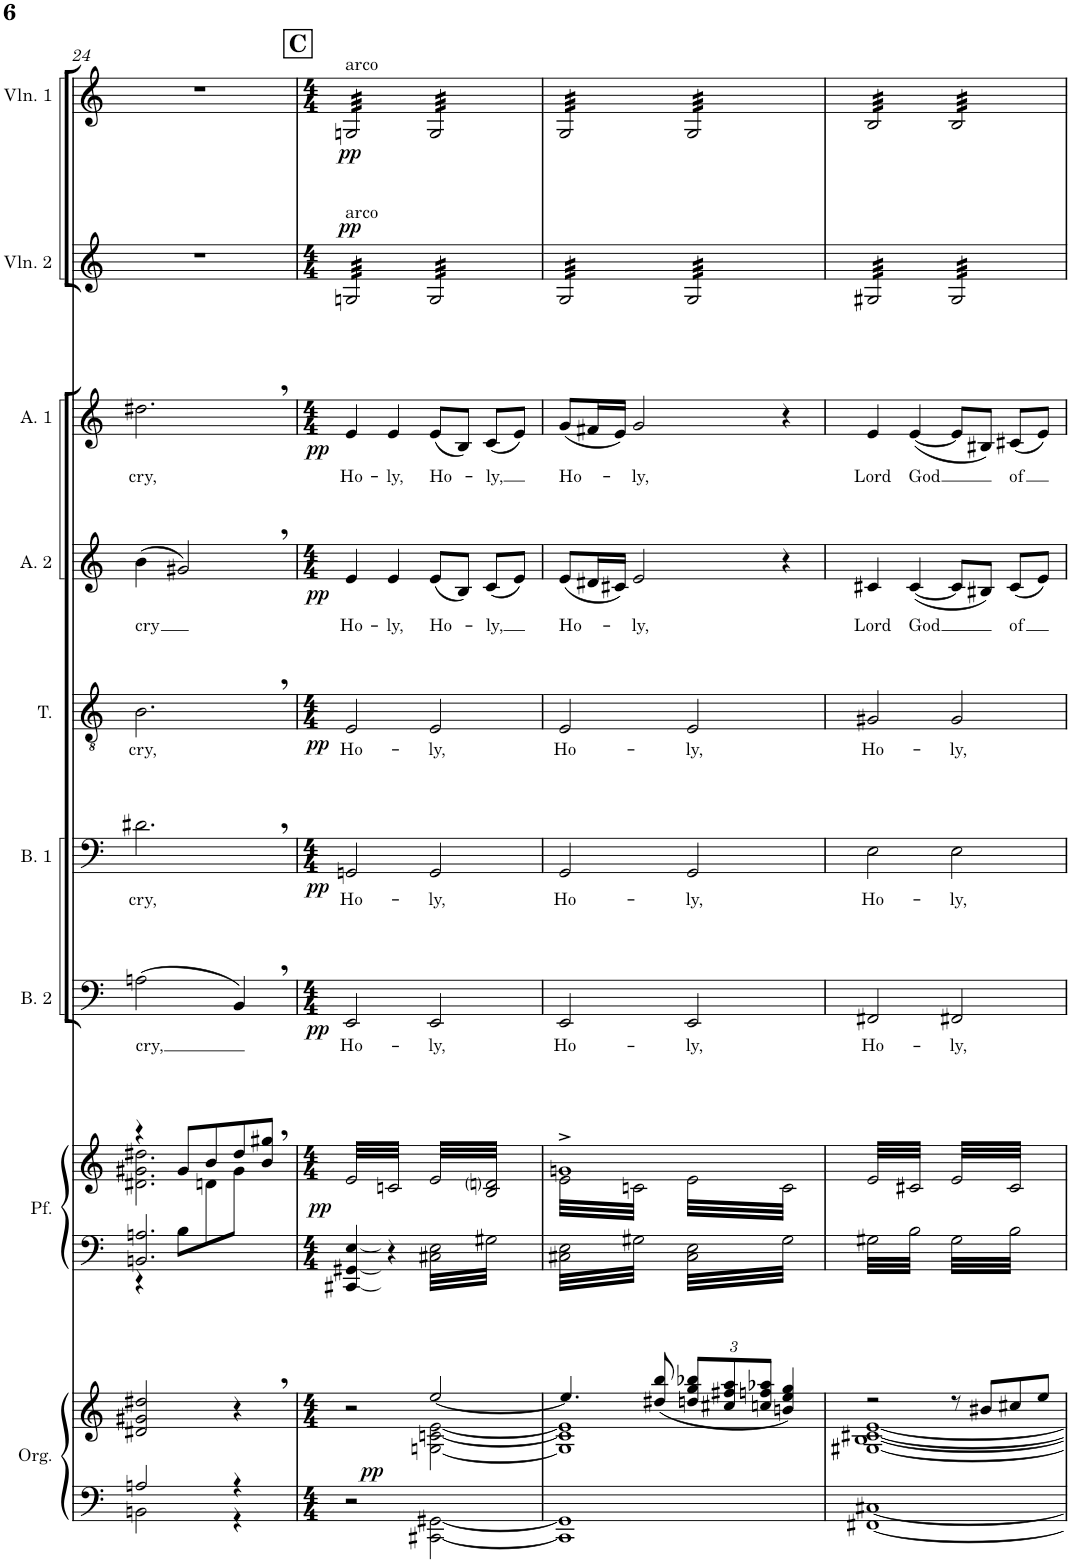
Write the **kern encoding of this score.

**kern	**kern	**dynam	**kern	**kern	**dynam	**kern	**text	**dynam	**kern	**text	**dynam	**kern	**text	**dynam	**kern	**text	**dynam	**kern	**text	**dynam	**kern	**dynam	**kern	**dynam
*part9	*part9	*part9	*part8	*part8	*part8	*part7	*part7	*part7	*part6	*part6	*part6	*part5	*part5	*part5	*part4	*part4	*part4	*part3	*part3	*part3	*part2	*part2	*part1	*part1
*staff11	*staff10	*staff10/11	*staff9	*staff8	*staff8/9	*staff7	*staff7	*staff7	*staff6	*staff6	*staff6	*staff5	*staff5	*staff5	*staff4	*staff4	*staff4	*staff3	*staff3	*staff3	*staff2	*staff2	*staff1	*staff1
*I"Organ	*	*	*I"Piano	*	*	*I"Bass 2	*	*	*I"Bass 1	*	*	*I"Tenor	*	*	*I"Alto 2	*	*	*I"Alto 1	*	*	*I"Violin 2	*	*I"Violin 1	*
*I'Org.	*	*	*	*	*	*I'B. 2	*	*	*I'B. 1	*	*	*I'T.	*	*	*I'A. 2	*	*	*I'A. 1	*	*	*I'Vln. 2	*	*I'Vln. 1	*
!!LO:PB:g=z
*clefF4	*clefG2	*	*clefF4	*clefG2	*	*clefF4	*	*	*clefF4	*	*	*clefGv2	*	*	*clefG2	*	*	*clefG2	*	*	*clefG2	*	*clefG2	*
*k[]	*k[]	*	*k[]	*k[]	*	*k[]	*	*	*k[]	*	*	*k[]	*	*	*k[]	*	*	*k[]	*	*	*k[]	*	*k[]	*
*M3/4	*M3/4	*	*M3/4	*M3/4	*	*M3/4	*	*	*M3/4	*	*	*M3/4	*	*	*M3/4	*	*	*M3/4	*	*	*M3/4	*	*M3/4	*
=24	=24	=24	=24	=24	=24	=24	=24	=24	=24	=24	=24	=24	=24	=24	=24	=24	=24	=24	=24	=24	=24	=24	=24	=24
*^	*	*	*^	*^	*	*	*	*	*	*	*	*	*	*	*	*	*	*	*	*	*	*	*	*
*	*	*	*	*	*	*	*^	*	*	*	*	*	*	*	*	*	*	*	*	*	*	*	*	*	*	*	*
!	!	!	!	!	!	!	!	!	!	!	!LO:LY:b	!	!	!LO:LY:b	!	!	!LO:LY:b	!	!	!LO:LY:b	!	!	!LO:LY:b	!	!	!	!	!
2An/	2BBn\	2d#X/ 2g#X/ 2dd#X/	.	2.BBn/ 2.An/	4r	4r	2.d#X\ 2.g#X\ 2.dd#X\	4.ryy	.	(2An\	cry,	.	2.d#X,\	cry,	.	2.B,\	cry,	.	(4b\	cry	.	2.dd#X,\	cry,	.	2.r	.	2.r	.
.	.	.	.	.	8B\L	8g#/L	.	.	.	.	.	.	.	.	.	.	.	.	2g#X,/)	.	.	.	.	.	.	.	.	.
.	.	.	.	.	4.ryy	8b/	.	8dn\	.	.	.	.	.	.	.	.	.	.	.	.	.	.	.	.	.	.	.	.
4r	4r	4r	.	.	.	8dd#/	.	8g#\J	.	4BB,/)	.	.	.	.	.	.	.	.	.	.	.	.	.	.	.	.	.	.
.	.	.	.	.	.	8b/, 8gg#X/,J	.	8ryy	.	.	.	.	.	.	.	.	.	.	.	.	.	.	.	.	.	.	.	.
*	*	*	*	*v	*v	*	*	*	*	*	*	*	*	*	*	*	*	*	*	*	*	*	*	*	*	*	*	*
*	*	*	*	*	*v	*v	*v	*	*	*	*	*	*	*	*	*	*	*	*	*	*	*	*	*	*	*	*
!!LO:REH:place=s1:a:B:cj:fs=14:t=C
=25	=25	=25	=25	=25	=25	=25	=25	=25	=25	=25	=25	=25	=25	=25	=25	=25	=25	=25	=25	=25	=25	=25	=25	=25	=25
*M4/4	*	*M4/4	*	*M4/4	*M4/4	*	*M4/4	*	*	*M4/4	*	*	*M4/4	*	*	*M4/4	*	*	*M4/4	*	*	*M4/4	*	*M4/4	*
*	*	*^	*	*	*^	*	*	*	*	*	*	*	*	*	*	*	*	*	*	*	*	*	*	*	*
*	*	*	*	*	*	*	*^	*	*	*	*	*	*	*	*	*	*	*	*	*	*	*	*	*	*	*	*
!	!	!	!	!	!	!	!	!	!	!	!	!	!	!	!	!	!	!	!	!	!	!	!	!	!	!	!LO:TX:a:t=arco	!
!	!	!	!	!	!	!	!	!	!	!	!	!	!	!	!	!	!	!	!	!	!	!	!	!	!LO:TX:a:t=arco	!	!	!
!	!	!	!	!	!	!	!	!	!LO:DY:b	!	!LO:LY:b	!LO:DY:b	!	!LO:LY:b	!LO:DY:b	!	!LO:LY:b	!LO:DY:b	!	!LO:LY:b	!LO:DY:b	!	!LO:LY:b	!LO:DY:b	!	!LO:DY:a	!	!LO:DY:b
*	*	*	*	*	*	*v	*v	*v	*	*	*	*	*	*	*	*	*	*	*	*	*	*	*	*	*	*	*	*
*	*	*	*	*	*	*tremolo	*	*	*	*	*	*	*	*	*	*	*	*	*	*	*	*	*	*	*	*
*	*	*	*	*	*	*	*	*	*	*	*	*	*	*	*	*	*	*	*	*	*	*	*tremolo	*	*	*
*	*	*	*	*	*	*	*	*	*	*	*	*	*	*	*	*	*	*	*	*	*	*	*	*	*tremolo	*
2r	2ryy	2r	2ryy	.	4CC#X/ 4GG#X/ 4E/	64e/LLLL	pp	2EE/	Ho-	pp	2GGn/	Ho-	pp	2E/	Ho-	pp	4e/	Ho-	pp	4e/	Ho-	pp	32Gn/LLL	pp	32Gn/LLL	pp
.	.	.	.	.	.	64cn/	.	.	.	.	.	.	.	.	.	.	.	.	.	.	.	.	.	.	.	.
.	.	.	.	.	.	64e/	.	.	.	.	.	.	.	.	.	.	.	.	.	.	.	.	32Gn/	.	32Gn/	.
.	.	.	.	.	.	64cn/	.	.	.	.	.	.	.	.	.	.	.	.	.	.	.	.	.	.	.	.
.	.	.	.	.	.	64e/	.	.	.	.	.	.	.	.	.	.	.	.	.	.	.	.	32Gn/	.	32Gn/	.
.	.	.	.	.	.	64cn/	.	.	.	.	.	.	.	.	.	.	.	.	.	.	.	.	.	.	.	.
.	.	.	.	.	.	64e/	.	.	.	.	.	.	.	.	.	.	.	.	.	.	.	.	32Gn/	.	32Gn/	.
.	.	.	.	.	.	64cn/	.	.	.	.	.	.	.	.	.	.	.	.	.	.	.	.	.	.	.	.
.	.	.	.	.	.	64e/	.	.	.	.	.	.	.	.	.	.	.	.	.	.	.	.	32Gn/	.	32Gn/	.
.	.	.	.	.	.	64cn/	.	.	.	.	.	.	.	.	.	.	.	.	.	.	.	.	.	.	.	.
.	.	.	.	.	.	64e/	.	.	.	.	.	.	.	.	.	.	.	.	.	.	.	.	32Gn/	.	32Gn/	.
.	.	.	.	.	.	64cn/	.	.	.	.	.	.	.	.	.	.	.	.	.	.	.	.	.	.	.	.
.	.	.	.	.	.	64e/	.	.	.	.	.	.	.	.	.	.	.	.	.	.	.	.	32Gn/	.	32Gn/	.
.	.	.	.	.	.	64cn/	.	.	.	.	.	.	.	.	.	.	.	.	.	.	.	.	.	.	.	.
.	.	.	.	.	.	64e/	.	.	.	.	.	.	.	.	.	.	.	.	.	.	.	.	32Gn/	.	32Gn/	.
.	.	.	.	.	.	64cn/	.	.	.	.	.	.	.	.	.	.	.	.	.	.	.	.	.	.	.	.
!	!	!	!	!	!	!	!	!	!	!	!	!	!	!	!	!	!	!LO:LY:b	!	!	!LO:LY:b	!	!	!	!	!
.	.	.	.	.	4r	64e/	.	.	.	.	.	.	.	.	.	.	4e/	-ly,	.	4e/	-ly,	.	32Gn/	.	32Gn/	.
.	.	.	.	.	.	64cn/	.	.	.	.	.	.	.	.	.	.	.	.	.	.	.	.	.	.	.	.
.	.	.	.	.	.	64e/	.	.	.	.	.	.	.	.	.	.	.	.	.	.	.	.	32Gn/	.	32Gn/	.
.	.	.	.	.	.	64cn/	.	.	.	.	.	.	.	.	.	.	.	.	.	.	.	.	.	.	.	.
.	.	.	.	.	.	64e/	.	.	.	.	.	.	.	.	.	.	.	.	.	.	.	.	32Gn/	.	32Gn/	.
.	.	.	.	.	.	64cn/	.	.	.	.	.	.	.	.	.	.	.	.	.	.	.	.	.	.	.	.
.	.	.	.	.	.	64e/	.	.	.	.	.	.	.	.	.	.	.	.	.	.	.	.	32Gn/	.	32Gn/	.
.	.	.	.	.	.	64cn/	.	.	.	.	.	.	.	.	.	.	.	.	.	.	.	.	.	.	.	.
.	.	.	.	.	.	64e/	.	.	.	.	.	.	.	.	.	.	.	.	.	.	.	.	32Gn/	.	32Gn/	.
.	.	.	.	.	.	64cn/	.	.	.	.	.	.	.	.	.	.	.	.	.	.	.	.	.	.	.	.
.	.	.	.	.	.	64e/	.	.	.	.	.	.	.	.	.	.	.	.	.	.	.	.	32Gn/	.	32Gn/	.
.	.	.	.	.	.	64cn/	.	.	.	.	.	.	.	.	.	.	.	.	.	.	.	.	.	.	.	.
.	.	.	.	.	.	64e/	.	.	.	.	.	.	.	.	.	.	.	.	.	.	.	.	32Gn/	.	32Gn/	.
.	.	.	.	.	.	64cn/	.	.	.	.	.	.	.	.	.	.	.	.	.	.	.	.	.	.	.	.
.	.	.	.	.	.	64e/	.	.	.	.	.	.	.	.	.	.	.	.	.	.	.	.	32Gn/JJJ	.	32Gn/JJJ	.
.	.	.	.	.	.	64cn/JJJJ	.	.	.	.	.	.	.	.	.	.	.	.	.	.	.	.	.	.	.	.
!	!	!	!	!LO:DY:b	!	!	!	!	!LO:LY:b	!	!	!LO:LY:b	!	!	!LO:LY:b	!	!	!LO:LY:b	!	!	!LO:LY:b	!	!	!	!	!
2ryy	[2CC#X\ [2GG#X\	[2ee/	[2Gn\ [2cn\ [2e\	pp	6.C#X\ 6.E\	64e/LLLL	.	2EE/	-ly,	.	2GG/	-ly,	.	2E/	-ly,	.	(8e/L	Ho-	.	(8e/L	Ho-	.	32G/LLL	.	32G/LLL	.
.	.	.	.	.	.	64B/ 64dni/	.	.	.	.	.	.	.	.	.	.	.	.	.	.	.	.	.	.	.	.
.	.	.	.	.	.	64e/	.	.	.	.	.	.	.	.	.	.	.	.	.	.	.	.	32G/	.	32G/	.
.	.	.	.	.	.	64B/ 64dni/	.	.	.	.	.	.	.	.	.	.	.	.	.	.	.	.	.	.	.	.
.	.	.	.	.	.	64e/	.	.	.	.	.	.	.	.	.	.	.	.	.	.	.	.	32G/	.	32G/	.
.	.	.	.	.	.	64B/ 64dni/	.	.	.	.	.	.	.	.	.	.	.	.	.	.	.	.	.	.	.	.
.	.	.	.	.	.	64e/	.	.	.	.	.	.	.	.	.	.	.	.	.	.	.	.	32G/	.	32G/	.
.	.	.	.	.	.	64B/ 64dni/	.	.	.	.	.	.	.	.	.	.	.	.	.	.	.	.	.	.	.	.
.	.	.	.	.	.	64e/	.	.	.	.	.	.	.	.	.	.	8B/J)	.	.	8B/J)	.	.	32G/	.	32G/	.
.	.	.	.	.	.	64B/ 64dni/	.	.	.	.	.	.	.	.	.	.	.	.	.	.	.	.	.	.	.	.
.	.	.	.	.	.	64e/	.	.	.	.	.	.	.	.	.	.	.	.	.	.	.	.	32G/	.	32G/	.
.	.	.	.	.	.	64B/ 64dni/	.	.	.	.	.	.	.	.	.	.	.	.	.	.	.	.	.	.	.	.
.	.	.	.	.	.	64e/	.	.	.	.	.	.	.	.	.	.	.	.	.	.	.	.	32G/	.	32G/	.
.	.	.	.	.	.	64B/ 64dni/	.	.	.	.	.	.	.	.	.	.	.	.	.	.	.	.	.	.	.	.
.	.	.	.	.	.	64e/	.	.	.	.	.	.	.	.	.	.	.	.	.	.	.	.	32G/	.	32G/	.
.	.	.	.	.	.	64B/ 64dni/	.	.	.	.	.	.	.	.	.	.	.	.	.	.	.	.	.	.	.	.
!	!	!	!	!	!	!	!	!	!	!	!	!	!	!	!	!	!	!LO:LY:b	!	!	!LO:LY:b	!	!	!	!	!
.	.	.	.	.	6.G#X\	64e/	.	.	.	.	.	.	.	.	.	.	(8c/L	-ly,	.	(8c/L	-ly,	.	32G/	.	32G/	.
.	.	.	.	.	.	64B/ 64dni/	.	.	.	.	.	.	.	.	.	.	.	.	.	.	.	.	.	.	.	.
.	.	.	.	.	.	64e/	.	.	.	.	.	.	.	.	.	.	.	.	.	.	.	.	32G/	.	32G/	.
.	.	.	.	.	.	64B/ 64dni/	.	.	.	.	.	.	.	.	.	.	.	.	.	.	.	.	.	.	.	.
.	.	.	.	.	.	64e/	.	.	.	.	.	.	.	.	.	.	.	.	.	.	.	.	32G/	.	32G/	.
.	.	.	.	.	.	64B/ 64dni/	.	.	.	.	.	.	.	.	.	.	.	.	.	.	.	.	.	.	.	.
.	.	.	.	.	.	64e/	.	.	.	.	.	.	.	.	.	.	.	.	.	.	.	.	32G/	.	32G/	.
.	.	.	.	.	.	64B/ 64dni/	.	.	.	.	.	.	.	.	.	.	.	.	.	.	.	.	.	.	.	.
.	.	.	.	.	.	64e/	.	.	.	.	.	.	.	.	.	.	8e/J)	.	.	8e/J)	.	.	32G/	.	32G/	.
.	.	.	.	.	.	64B/ 64dni/	.	.	.	.	.	.	.	.	.	.	.	.	.	.	.	.	.	.	.	.
.	.	.	.	.	.	64e/	.	.	.	.	.	.	.	.	.	.	.	.	.	.	.	.	32G/	.	32G/	.
.	.	.	.	.	.	64B/ 64dni/	.	.	.	.	.	.	.	.	.	.	.	.	.	.	.	.	.	.	.	.
.	.	.	.	.	.	64e/	.	.	.	.	.	.	.	.	.	.	.	.	.	.	.	.	32G/	.	32G/	.
.	.	.	.	.	.	64B/ 64dni/	.	.	.	.	.	.	.	.	.	.	.	.	.	.	.	.	.	.	.	.
.	.	.	.	.	.	64e/	.	.	.	.	.	.	.	.	.	.	.	.	.	.	.	.	32G/JJJ	.	32G/JJJ	.
.	.	.	.	.	.	64B/ 64dni/JJJJ	.	.	.	.	.	.	.	.	.	.	.	.	.	.	.	.	.	.	.	.
*v	*v	*	*	*	*	*	*	*	*	*	*	*	*	*	*	*	*	*	*	*	*	*	*	*	*	*
=26	=26	=26	=26	=26	=26	=26	=26	=26	=26	=26	=26	=26	=26	=26	=26	=26	=26	=26	=26	=26	=26	=26	=26	=26	=26
*	*	*	*	*	*^	*	*	*	*	*	*	*	*	*	*	*	*	*	*	*	*	*	*	*	*
!	!	!	!	!	!	!	!	!	!LO:LY:b	!	!	!LO:LY:b	!	!	!LO:LY:b	!	!	!LO:LY:b	!	!	!LO:LY:b	!	!	!	!	!
1CC#] 1GG#]	4.ee/]	1G] 1c] 1e]	.	6.C#X\ 6.E\	1gn^	64e\LLLL	.	2EE/	Ho-	.	2GG/	Ho-	.	2E/	Ho-	.	(8e/L	Ho-	.	(8g/L	Ho-	.	32G/LLL	.	32G/LLL	.
.	.	.	.	.	.	64cn\	.	.	.	.	.	.	.	.	.	.	.	.	.	.	.	.	.	.	.	.
.	.	.	.	.	.	64e\	.	.	.	.	.	.	.	.	.	.	.	.	.	.	.	.	32G/	.	32G/	.
.	.	.	.	.	.	64cn\	.	.	.	.	.	.	.	.	.	.	.	.	.	.	.	.	.	.	.	.
.	.	.	.	.	.	64e\	.	.	.	.	.	.	.	.	.	.	.	.	.	.	.	.	32G/	.	32G/	.
.	.	.	.	.	.	64cn\	.	.	.	.	.	.	.	.	.	.	.	.	.	.	.	.	.	.	.	.
.	.	.	.	.	.	64e\	.	.	.	.	.	.	.	.	.	.	.	.	.	.	.	.	32G/	.	32G/	.
.	.	.	.	.	.	64cn\	.	.	.	.	.	.	.	.	.	.	.	.	.	.	.	.	.	.	.	.
.	.	.	.	.	.	64e\	.	.	.	.	.	.	.	.	.	.	16d#X/L	.	.	16f#X/L	.	.	32G/	.	32G/	.
.	.	.	.	.	.	64cn\	.	.	.	.	.	.	.	.	.	.	.	.	.	.	.	.	.	.	.	.
.	.	.	.	.	.	64e\	.	.	.	.	.	.	.	.	.	.	.	.	.	.	.	.	32G/	.	32G/	.
.	.	.	.	.	.	64cn\	.	.	.	.	.	.	.	.	.	.	.	.	.	.	.	.	.	.	.	.
.	.	.	.	.	.	64e\	.	.	.	.	.	.	.	.	.	.	16c#X/JJ)	.	.	16e/JJ)	.	.	32G/	.	32G/	.
.	.	.	.	.	.	64cn\	.	.	.	.	.	.	.	.	.	.	.	.	.	.	.	.	.	.	.	.
.	.	.	.	.	.	64e\	.	.	.	.	.	.	.	.	.	.	.	.	.	.	.	.	32G/	.	32G/	.
.	.	.	.	.	.	64cn\	.	.	.	.	.	.	.	.	.	.	.	.	.	.	.	.	.	.	.	.
!	!	!	!	!	!	!	!	!	!	!	!	!	!	!	!	!	!	!LO:LY:b	!	!	!LO:LY:b	!	!	!	!	!
.	.	.	.	6.G#X\	.	64e\	.	.	.	.	.	.	.	.	.	.	2e/	-ly,	.	2g/	-ly,	.	32G/	.	32G/	.
.	.	.	.	.	.	64cn\	.	.	.	.	.	.	.	.	.	.	.	.	.	.	.	.	.	.	.	.
.	.	.	.	.	.	64e\	.	.	.	.	.	.	.	.	.	.	.	.	.	.	.	.	32G/	.	32G/	.
.	.	.	.	.	.	64cn\	.	.	.	.	.	.	.	.	.	.	.	.	.	.	.	.	.	.	.	.
.	.	.	.	.	.	64e\	.	.	.	.	.	.	.	.	.	.	.	.	.	.	.	.	32G/	.	32G/	.
.	.	.	.	.	.	64cn\	.	.	.	.	.	.	.	.	.	.	.	.	.	.	.	.	.	.	.	.
.	.	.	.	.	.	64e\	.	.	.	.	.	.	.	.	.	.	.	.	.	.	.	.	32G/	.	32G/	.
.	.	.	.	.	.	64cn\	.	.	.	.	.	.	.	.	.	.	.	.	.	.	.	.	.	.	.	.
.	(<8dd#X/ 8bb/	.	.	.	.	64e\	.	.	.	.	.	.	.	.	.	.	.	.	.	.	.	.	32G/	.	32G/	.
.	.	.	.	.	.	64cn\	.	.	.	.	.	.	.	.	.	.	.	.	.	.	.	.	.	.	.	.
.	.	.	.	.	.	64e\	.	.	.	.	.	.	.	.	.	.	.	.	.	.	.	.	32G/	.	32G/	.
.	.	.	.	.	.	64cn\	.	.	.	.	.	.	.	.	.	.	.	.	.	.	.	.	.	.	.	.
.	.	.	.	.	.	64e\	.	.	.	.	.	.	.	.	.	.	.	.	.	.	.	.	32G/	.	32G/	.
.	.	.	.	.	.	64cn\	.	.	.	.	.	.	.	.	.	.	.	.	.	.	.	.	.	.	.	.
.	.	.	.	.	.	64e\	.	.	.	.	.	.	.	.	.	.	.	.	.	.	.	.	32G/JJJ	.	32G/JJJ	.
.	.	.	.	.	.	64cn\JJJJ	.	.	.	.	.	.	.	.	.	.	.	.	.	.	.	.	.	.	.	.
*	*Xbrackettup	*	*	*	*	*	*	*	*	*	*	*	*	*	*	*	*	*	*	*	*	*	*	*	*	*
!	!	!	!	!	!	!	!	!	!LO:LY:b	!	!	!LO:LY:b	!	!	!LO:LY:b	!	!	!	!	!	!	!	!	!	!	!
.	12ddn/ 12gg/ 12bb-X/L	.	.	6.C#\ 6.E\	.	64e\LLLL	.	2EE/	-ly,	.	2GG/	-ly,	.	2E/	-ly,	.	.	.	.	.	.	.	32G/LLL	.	32G/LLL	.
.	.	.	.	.	.	64c\	.	.	.	.	.	.	.	.	.	.	.	.	.	.	.	.	.	.	.	.
.	.	.	.	.	.	64e\	.	.	.	.	.	.	.	.	.	.	.	.	.	.	.	.	32G/	.	32G/	.
.	.	.	.	.	.	64c\	.	.	.	.	.	.	.	.	.	.	.	.	.	.	.	.	.	.	.	.
.	.	.	.	.	.	64e\	.	.	.	.	.	.	.	.	.	.	.	.	.	.	.	.	32G/	.	32G/	.
.	.	.	.	.	.	64c\	.	.	.	.	.	.	.	.	.	.	.	.	.	.	.	.	.	.	.	.
.	12cc#X/ 12ff#X/ 12aa/	.	.	.	.	.	.	.	.	.	.	.	.	.	.	.	.	.	.	.	.	.	.	.	.	.
.	.	.	.	.	.	64e\	.	.	.	.	.	.	.	.	.	.	.	.	.	.	.	.	32G/	.	32G/	.
.	.	.	.	.	.	64c\	.	.	.	.	.	.	.	.	.	.	.	.	.	.	.	.	.	.	.	.
.	.	.	.	.	.	64e\	.	.	.	.	.	.	.	.	.	.	.	.	.	.	.	.	32G/	.	32G/	.
.	.	.	.	.	.	64c\	.	.	.	.	.	.	.	.	.	.	.	.	.	.	.	.	.	.	.	.
.	.	.	.	.	.	64e\	.	.	.	.	.	.	.	.	.	.	.	.	.	.	.	.	32G/	.	32G/	.
.	12ccn/ 12ffn/ 12aa-X/J	.	.	.	.	.	.	.	.	.	.	.	.	.	.	.	.	.	.	.	.	.	.	.	.	.
.	.	.	.	.	.	64c\	.	.	.	.	.	.	.	.	.	.	.	.	.	.	.	.	.	.	.	.
.	.	.	.	.	.	64e\	.	.	.	.	.	.	.	.	.	.	.	.	.	.	.	.	32G/	.	32G/	.
.	.	.	.	.	.	64c\	.	.	.	.	.	.	.	.	.	.	.	.	.	.	.	.	.	.	.	.
.	.	.	.	.	.	64e\	.	.	.	.	.	.	.	.	.	.	.	.	.	.	.	.	32G/	.	32G/	.
.	.	.	.	.	.	64c\	.	.	.	.	.	.	.	.	.	.	.	.	.	.	.	.	.	.	.	.
.	4bn/ 4ee/ 4gg/)	.	.	6.G#\	.	64e\	.	.	.	.	.	.	.	.	.	.	4r	.	.	4r	.	.	32G/	.	32G/	.
.	.	.	.	.	.	64c\	.	.	.	.	.	.	.	.	.	.	.	.	.	.	.	.	.	.	.	.
.	.	.	.	.	.	64e\	.	.	.	.	.	.	.	.	.	.	.	.	.	.	.	.	32G/	.	32G/	.
.	.	.	.	.	.	64c\	.	.	.	.	.	.	.	.	.	.	.	.	.	.	.	.	.	.	.	.
.	.	.	.	.	.	64e\	.	.	.	.	.	.	.	.	.	.	.	.	.	.	.	.	32G/	.	32G/	.
.	.	.	.	.	.	64c\	.	.	.	.	.	.	.	.	.	.	.	.	.	.	.	.	.	.	.	.
.	.	.	.	.	.	64e\	.	.	.	.	.	.	.	.	.	.	.	.	.	.	.	.	32G/	.	32G/	.
.	.	.	.	.	.	64c\	.	.	.	.	.	.	.	.	.	.	.	.	.	.	.	.	.	.	.	.
.	.	.	.	.	.	64e\	.	.	.	.	.	.	.	.	.	.	.	.	.	.	.	.	32G/	.	32G/	.
.	.	.	.	.	.	64c\	.	.	.	.	.	.	.	.	.	.	.	.	.	.	.	.	.	.	.	.
.	.	.	.	.	.	64e\	.	.	.	.	.	.	.	.	.	.	.	.	.	.	.	.	32G/	.	32G/	.
.	.	.	.	.	.	64c\	.	.	.	.	.	.	.	.	.	.	.	.	.	.	.	.	.	.	.	.
.	.	.	.	.	.	64e\	.	.	.	.	.	.	.	.	.	.	.	.	.	.	.	.	32G/	.	32G/	.
.	.	.	.	.	.	64c\	.	.	.	.	.	.	.	.	.	.	.	.	.	.	.	.	.	.	.	.
.	.	.	.	.	.	64e\	.	.	.	.	.	.	.	.	.	.	.	.	.	.	.	.	32G/JJJ	.	32G/JJJ	.
.	.	.	.	.	.	64c\JJJJ	.	.	.	.	.	.	.	.	.	.	.	.	.	.	.	.	.	.	.	.
=27	=27	=27	=27	=27	=27	=27	=27	=27	=27	=27	=27	=27	=27	=27	=27	=27	=27	=27	=27	=27	=27	=27	=27	=27	=27	=27
*^	*	*	*	*	*	*	*	*	*	*	*	*	*	*	*	*	*	*	*	*	*	*	*	*	*	*
!	!	!	!	!	!	!	!	!	!	!LO:LY:b	!	!	!LO:LY:b	!	!	!LO:LY:b	!	!	!LO:LY:b	!	!	!LO:LY:b	!	!	!	!	!
*	*	*	*	*	*	*v	*v	*	*	*	*	*	*	*	*	*	*	*	*	*	*	*	*	*	*	*	*
[<1C#X	[1FF#X	2r	[1G#X [1B [1c#X [1e	.	6.G#X\	64e/LLLL	.	2FF#X/	Ho-	.	2E\	Ho-	.	2G#X/	Ho-	.	4c#X/	Lord	.	4e/	Lord	.	32G#X/LLL	.	32B/LLL	.
.	.	.	.	.	.	64c#X/	.	.	.	.	.	.	.	.	.	.	.	.	.	.	.	.	.	.	.	.
.	.	.	.	.	.	64e/	.	.	.	.	.	.	.	.	.	.	.	.	.	.	.	.	32G#X/	.	32B/	.
.	.	.	.	.	.	64c#X/	.	.	.	.	.	.	.	.	.	.	.	.	.	.	.	.	.	.	.	.
.	.	.	.	.	.	64e/	.	.	.	.	.	.	.	.	.	.	.	.	.	.	.	.	32G#X/	.	32B/	.
.	.	.	.	.	.	64c#X/	.	.	.	.	.	.	.	.	.	.	.	.	.	.	.	.	.	.	.	.
.	.	.	.	.	.	64e/	.	.	.	.	.	.	.	.	.	.	.	.	.	.	.	.	32G#X/	.	32B/	.
.	.	.	.	.	.	64c#X/	.	.	.	.	.	.	.	.	.	.	.	.	.	.	.	.	.	.	.	.
.	.	.	.	.	.	64e/	.	.	.	.	.	.	.	.	.	.	.	.	.	.	.	.	32G#X/	.	32B/	.
.	.	.	.	.	.	64c#X/	.	.	.	.	.	.	.	.	.	.	.	.	.	.	.	.	.	.	.	.
.	.	.	.	.	.	64e/	.	.	.	.	.	.	.	.	.	.	.	.	.	.	.	.	32G#X/	.	32B/	.
.	.	.	.	.	.	64c#X/	.	.	.	.	.	.	.	.	.	.	.	.	.	.	.	.	.	.	.	.
.	.	.	.	.	.	64e/	.	.	.	.	.	.	.	.	.	.	.	.	.	.	.	.	32G#X/	.	32B/	.
.	.	.	.	.	.	64c#X/	.	.	.	.	.	.	.	.	.	.	.	.	.	.	.	.	.	.	.	.
.	.	.	.	.	.	64e/	.	.	.	.	.	.	.	.	.	.	.	.	.	.	.	.	32G#X/	.	32B/	.
.	.	.	.	.	.	64c#X/	.	.	.	.	.	.	.	.	.	.	.	.	.	.	.	.	.	.	.	.
!	!	!	!	!	!	!	!	!	!	!	!	!	!	!	!	!	!	!LO:LY:b	!	!	!LO:LY:b	!	!	!	!	!
.	.	.	.	.	6.B\	64e/	.	.	.	.	.	.	.	.	.	.	([4c#/	God	.	([4e/	God	.	32G#X/	.	32B/	.
.	.	.	.	.	.	64c#X/	.	.	.	.	.	.	.	.	.	.	.	.	.	.	.	.	.	.	.	.
.	.	.	.	.	.	64e/	.	.	.	.	.	.	.	.	.	.	.	.	.	.	.	.	32G#X/	.	32B/	.
.	.	.	.	.	.	64c#X/	.	.	.	.	.	.	.	.	.	.	.	.	.	.	.	.	.	.	.	.
.	.	.	.	.	.	64e/	.	.	.	.	.	.	.	.	.	.	.	.	.	.	.	.	32G#X/	.	32B/	.
.	.	.	.	.	.	64c#X/	.	.	.	.	.	.	.	.	.	.	.	.	.	.	.	.	.	.	.	.
.	.	.	.	.	.	64e/	.	.	.	.	.	.	.	.	.	.	.	.	.	.	.	.	32G#X/	.	32B/	.
.	.	.	.	.	.	64c#X/	.	.	.	.	.	.	.	.	.	.	.	.	.	.	.	.	.	.	.	.
.	.	.	.	.	.	64e/	.	.	.	.	.	.	.	.	.	.	.	.	.	.	.	.	32G#X/	.	32B/	.
.	.	.	.	.	.	64c#X/	.	.	.	.	.	.	.	.	.	.	.	.	.	.	.	.	.	.	.	.
.	.	.	.	.	.	64e/	.	.	.	.	.	.	.	.	.	.	.	.	.	.	.	.	32G#X/	.	32B/	.
.	.	.	.	.	.	64c#X/	.	.	.	.	.	.	.	.	.	.	.	.	.	.	.	.	.	.	.	.
.	.	.	.	.	.	64e/	.	.	.	.	.	.	.	.	.	.	.	.	.	.	.	.	32G#X/	.	32B/	.
.	.	.	.	.	.	64c#X/	.	.	.	.	.	.	.	.	.	.	.	.	.	.	.	.	.	.	.	.
.	.	.	.	.	.	64e/	.	.	.	.	.	.	.	.	.	.	.	.	.	.	.	.	32G#X/JJJ	.	32B/JJJ	.
.	.	.	.	.	.	64c#X/JJJJ	.	.	.	.	.	.	.	.	.	.	.	.	.	.	.	.	.	.	.	.
!	!	!	!	!	!	!	!	!	!LO:LY:b	!	!	!LO:LY:b	!	!	!LO:LY:b	!	!	!	!	!	!	!	!	!	!	!
.	.	8r	.	.	6.G#\	64e/LLLL	.	2FF#X/	-ly,	.	2E\	-ly,	.	2G#/	-ly,	.	8c#/L]	.	.	8e/L]	.	.	32G#/LLL	.	32B/LLL	.
.	.	.	.	.	.	64c#/	.	.	.	.	.	.	.	.	.	.	.	.	.	.	.	.	.	.	.	.
.	.	.	.	.	.	64e/	.	.	.	.	.	.	.	.	.	.	.	.	.	.	.	.	32G#/	.	32B/	.
.	.	.	.	.	.	64c#/	.	.	.	.	.	.	.	.	.	.	.	.	.	.	.	.	.	.	.	.
.	.	.	.	.	.	64e/	.	.	.	.	.	.	.	.	.	.	.	.	.	.	.	.	32G#/	.	32B/	.
.	.	.	.	.	.	64c#/	.	.	.	.	.	.	.	.	.	.	.	.	.	.	.	.	.	.	.	.
.	.	.	.	.	.	64e/	.	.	.	.	.	.	.	.	.	.	.	.	.	.	.	.	32G#/	.	32B/	.
.	.	.	.	.	.	64c#/	.	.	.	.	.	.	.	.	.	.	.	.	.	.	.	.	.	.	.	.
.	.	8b#X/L	.	.	.	64e/	.	.	.	.	.	.	.	.	.	.	8B#X/J)	.	.	8B#X/J)	.	.	32G#/	.	32B/	.
.	.	.	.	.	.	64c#/	.	.	.	.	.	.	.	.	.	.	.	.	.	.	.	.	.	.	.	.
.	.	.	.	.	.	64e/	.	.	.	.	.	.	.	.	.	.	.	.	.	.	.	.	32G#/	.	32B/	.
.	.	.	.	.	.	64c#/	.	.	.	.	.	.	.	.	.	.	.	.	.	.	.	.	.	.	.	.
.	.	.	.	.	.	64e/	.	.	.	.	.	.	.	.	.	.	.	.	.	.	.	.	32G#/	.	32B/	.
.	.	.	.	.	.	64c#/	.	.	.	.	.	.	.	.	.	.	.	.	.	.	.	.	.	.	.	.
.	.	.	.	.	.	64e/	.	.	.	.	.	.	.	.	.	.	.	.	.	.	.	.	32G#/	.	32B/	.
.	.	.	.	.	.	64c#/	.	.	.	.	.	.	.	.	.	.	.	.	.	.	.	.	.	.	.	.
!	!	!	!	!	!	!	!	!	!	!	!	!	!	!	!	!	!	!LO:LY:b	!	!	!LO:LY:b	!	!	!	!	!
.	.	8cc#X/	.	.	6.B\	64e/	.	.	.	.	.	.	.	.	.	.	(8c#/L	of	.	(8c#X/L	of	.	32G#/	.	32B/	.
.	.	.	.	.	.	64c#/	.	.	.	.	.	.	.	.	.	.	.	.	.	.	.	.	.	.	.	.
.	.	.	.	.	.	64e/	.	.	.	.	.	.	.	.	.	.	.	.	.	.	.	.	32G#/	.	32B/	.
.	.	.	.	.	.	64c#/	.	.	.	.	.	.	.	.	.	.	.	.	.	.	.	.	.	.	.	.
.	.	.	.	.	.	64e/	.	.	.	.	.	.	.	.	.	.	.	.	.	.	.	.	32G#/	.	32B/	.
.	.	.	.	.	.	64c#/	.	.	.	.	.	.	.	.	.	.	.	.	.	.	.	.	.	.	.	.
.	.	.	.	.	.	64e/	.	.	.	.	.	.	.	.	.	.	.	.	.	.	.	.	32G#/	.	32B/	.
.	.	.	.	.	.	64c#/	.	.	.	.	.	.	.	.	.	.	.	.	.	.	.	.	.	.	.	.
.	.	8ee/J	.	.	.	64e/	.	.	.	.	.	.	.	.	.	.	8e/J)	.	.	8e/J)	.	.	32G#/	.	32B/	.
.	.	.	.	.	.	64c#/	.	.	.	.	.	.	.	.	.	.	.	.	.	.	.	.	.	.	.	.
.	.	.	.	.	.	64e/	.	.	.	.	.	.	.	.	.	.	.	.	.	.	.	.	32G#/	.	32B/	.
.	.	.	.	.	.	64c#/	.	.	.	.	.	.	.	.	.	.	.	.	.	.	.	.	.	.	.	.
.	.	.	.	.	.	64e/	.	.	.	.	.	.	.	.	.	.	.	.	.	.	.	.	32G#/	.	32B/	.
.	.	.	.	.	.	64c#/	.	.	.	.	.	.	.	.	.	.	.	.	.	.	.	.	.	.	.	.
.	.	.	.	.	.	64e/	.	.	.	.	.	.	.	.	.	.	.	.	.	.	.	.	32G#/JJJ	.	32B/JJJ	.
*	*	*	*	*	*	*	*	*	*	*	*	*	*	*	*	*	*	*	*	*	*	*	*	*	*Xtremolo	*
*	*	*	*	*	*	*	*	*	*	*	*	*	*	*	*	*	*	*	*	*	*	*	*Xtremolo	*	*	*
.	.	.	.	.	.	64c#/JJJJ	.	.	.	.	.	.	.	.	.	.	.	.	.	.	.	.	.	.	.	.
*	*	*	*	*	*	*Xtremolo	*	*	*	*	*	*	*	*	*	*	*	*	*	*	*	*	*	*	*	*
.	.	.	.	.	.	.	.	.	.	.	.	.	.	.	.	.	.	.	.	.	.	.	.	.	.	.
.	.	.	.	.	.	.	.	.	.	.	.	.	.	.	.	.	.	.	.	.	.	.	.	.	.	.
.	.	.	.	.	.	.	.	.	.	.	.	.	.	.	.	.	.	.	.	.	.	.	.	.	.	.
.	.	.	.	.	.	.	.	.	.	.	.	.	.	.	.	.	.	.	.	.	.	.	.	.	.	.
.	.	.	.	.	.	.	.	.	.	.	.	.	.	.	.	.	.	.	.	.	.	.	.	.	.	.
.	.	.	.	.	.	.	.	.	.	.	.	.	.	.	.	.	.	.	.	.	.	.	.	.	.	.
.	.	.	.	.	.	.	.	.	.	.	.	.	.	.	.	.	.	.	.	.	.	.	.	.	.	.
.	.	.	.	.	.	.	.	.	.	.	.	.	.	.	.	.	.	.	.	.	.	.	.	.	.	.
.	.	.	.	.	.	.	.	.	.	.	.	.	.	.	.	.	.	.	.	.	.	.	.	.	.	.
.	.	.	.	.	.	.	.	.	.	.	.	.	.	.	.	.	.	.	.	.	.	.	.	.	.	.
.	.	.	.	.	.	.	.	.	.	.	.	.	.	.	.	.	.	.	.	.	.	.	.	.	.	.
.	.	.	.	.	.	.	.	.	.	.	.	.	.	.	.	.	.	.	.	.	.	.	.	.	.	.
.	.	.	.	.	.	.	.	.	.	.	.	.	.	.	.	.	.	.	.	.	.	.	.	.	.	.
.	.	.	.	.	.	.	.	.	.	.	.	.	.	.	.	.	.	.	.	.	.	.	.	.	.	.
.	.	.	.	.	.	.	.	.	.	.	.	.	.	.	.	.	.	.	.	.	.	.	.	.	.	.
.	.	.	.	.	.	.	.	.	.	.	.	.	.	.	.	.	.	.	.	.	.	.	.	.	.	.
*v	*v	*	*	*	*	*	*	*	*	*	*	*	*	*	*	*	*	*	*	*	*	*	*	*	*	*
*	*v	*v	*	*	*	*	*	*	*	*	*	*	*	*	*	*	*	*	*	*	*	*	*	*	*
=	=	=	=	=	=	=	=	=	=	=	=	=	=	=	=	=	=	=	=	=	=	=	=	=
*-	*-	*-	*-	*-	*-	*-	*-	*-	*-	*-	*-	*-	*-	*-	*-	*-	*-	*-	*-	*-	*-	*-	*-	*-
